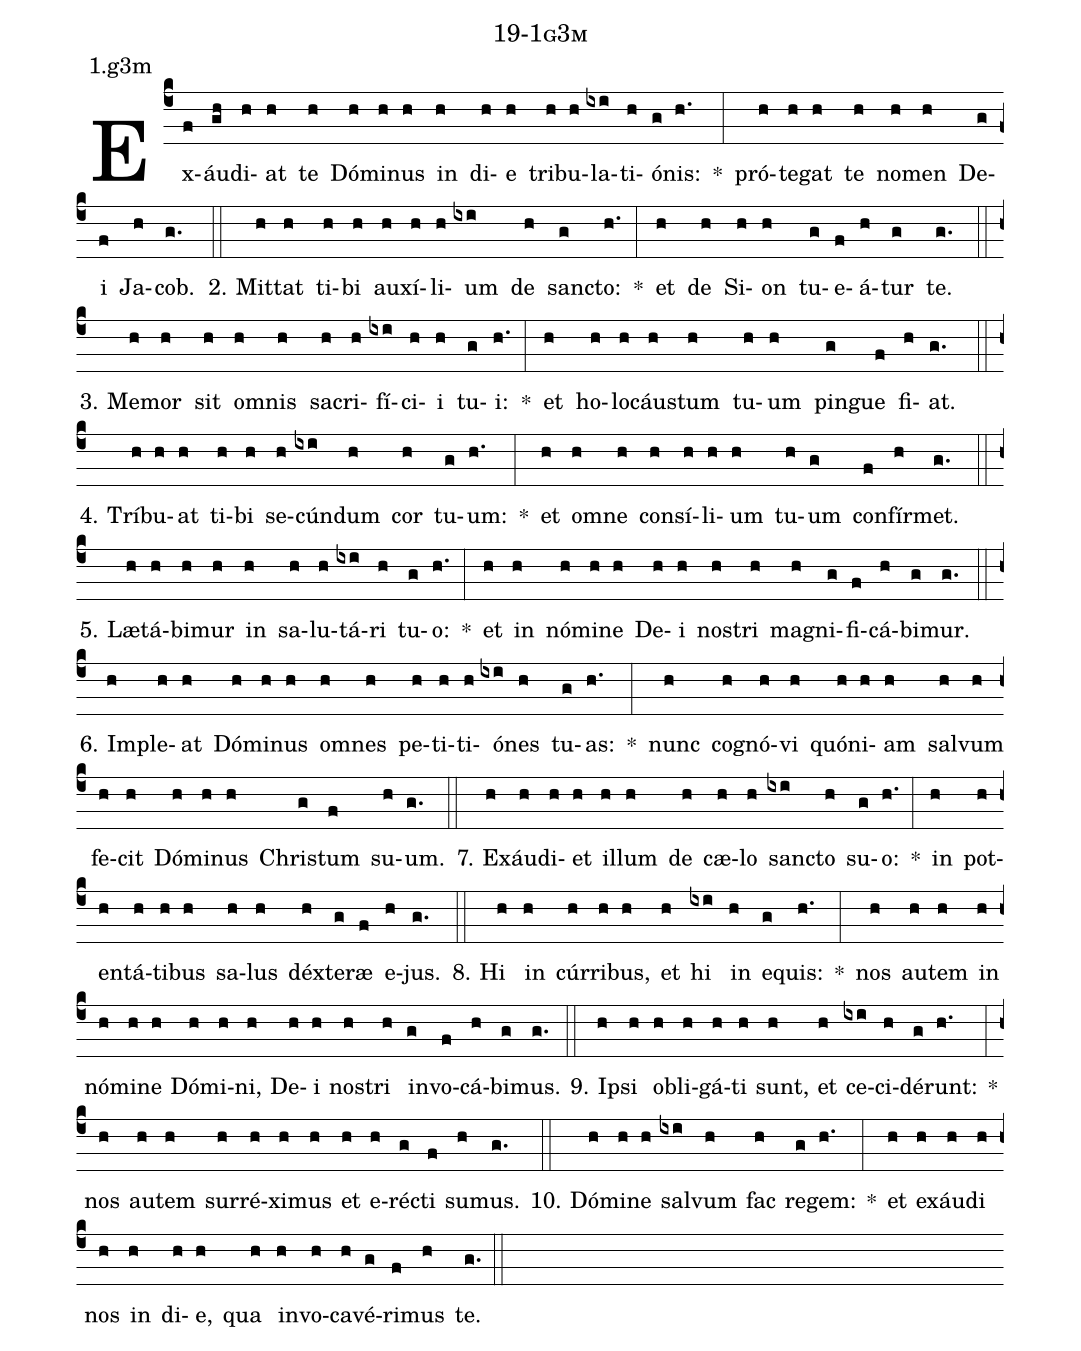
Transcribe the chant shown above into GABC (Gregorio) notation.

name: 19-1g3m;
annotation: 1.g3m;
%%
(c4)Ex(f)áu(gh)di(h)at(h) te(h) Dó(h)mi(h)nus(h) in(h) di(h)e(h) tri(h)bu(h)la(ixi)ti(h)ó(g)nis:(h.) *(:) pró(h)te(h)gat(h) te(h) no(h)men(h) De(g)i(f) Ja(h)cob.(g.) (::)
2. Mit(h)tat(h) ti(h)bi(h) au(h)xí(h)li(h)um(ixi) de(h) sanc(g)to:(h.) *(:) et(h) de(h) Si(h)on(h) tu(g)e(f)á(h)tur(g) te.(g.) (::)
3. Me(h)mor(h) sit(h) om(h)nis(h) sa(h)cri(h)fí(ixi)ci(h)i(h) tu(g)i:(h.) *(:) et(h) ho(h)lo(h)cáus(h)tum(h) tu(h)um(h) pin(g)gue(f) fi(h)at.(g.) (::)
4. Trí(h)bu(h)at(h) ti(h)bi(h) se(h)cún(ixi)dum(h) cor(h) tu(g)um:(h.) *(:) et(h) om(h)ne(h) con(h)sí(h)li(h)um(h) tu(h)um(g) con(f)fír(h)met.(g.) (::)
5. Læ(h)tá(h)bi(h)mur(h) in(h) sa(h)lu(h)tá(ixi)ri(h) tu(g)o:(h.) *(:) et(h) in(h) nó(h)mi(h)ne(h) De(h)i(h) nos(h)tri(h) ma(h)gni(g)fi(f)cá(h)bi(g)mur.(g.) (::)
6. Im(h)ple(h)at(h) Dó(h)mi(h)nus(h) om(h)nes(h) pe(h)ti(h)ti(h)ó(ixi)nes(h) tu(g)as:(h.) *(:) nunc(h) co(h)gnó(h)vi(h) quón(h)i(h)am(h) sal(h)vum(h) fe(h)cit(h) Dó(h)mi(h)nus(h) Chris(g)tum(f) su(h)um.(g.) (::)
7. Ex(h)áu(h)di(h)et(h) il(h)lum(h) de(h) cæ(h)lo(h) sanc(ixi)to(h) su(g)o:(h.) *(:) in(h) pot(h)en(h)tá(h)ti(h)bus(h) sa(h)lus(h) déx(h)te(g)ræ(f) e(h)jus.(g.) (::)
8. Hi(h) in(h) cúr(h)ri(h)bus,(h) et(h) hi(ixi) in(h) e(g)quis:(h.) *(:) nos(h) au(h)tem(h) in(h) nó(h)mi(h)ne(h) Dó(h)mi(h)ni,(h) De(h)i(h) nos(h)tri(h) in(g)vo(f)cá(h)bi(g)mus.(g.) (::)
9. Ip(h)si(h) ob(h)li(h)gá(h)ti(h) sunt,(h) et(h) ce(ixi)ci(h)dé(g)runt:(h.) *(:) nos(h) au(h)tem(h) sur(h)ré(h)xi(h)mus(h) et(h) e(h)réc(g)ti(f) su(h)mus.(g.) (::)
10. Dó(h)mi(h)ne(h) sal(ixi)vum(h) fac(h) re(g)gem:(h.) *(:) et(h) ex(h)áu(h)di(h) nos(h) in(h) di(h)e,(h) qua(h) in(h)vo(h)ca(h)vé(g)ri(f)mus(h) te.(g.) (::)
